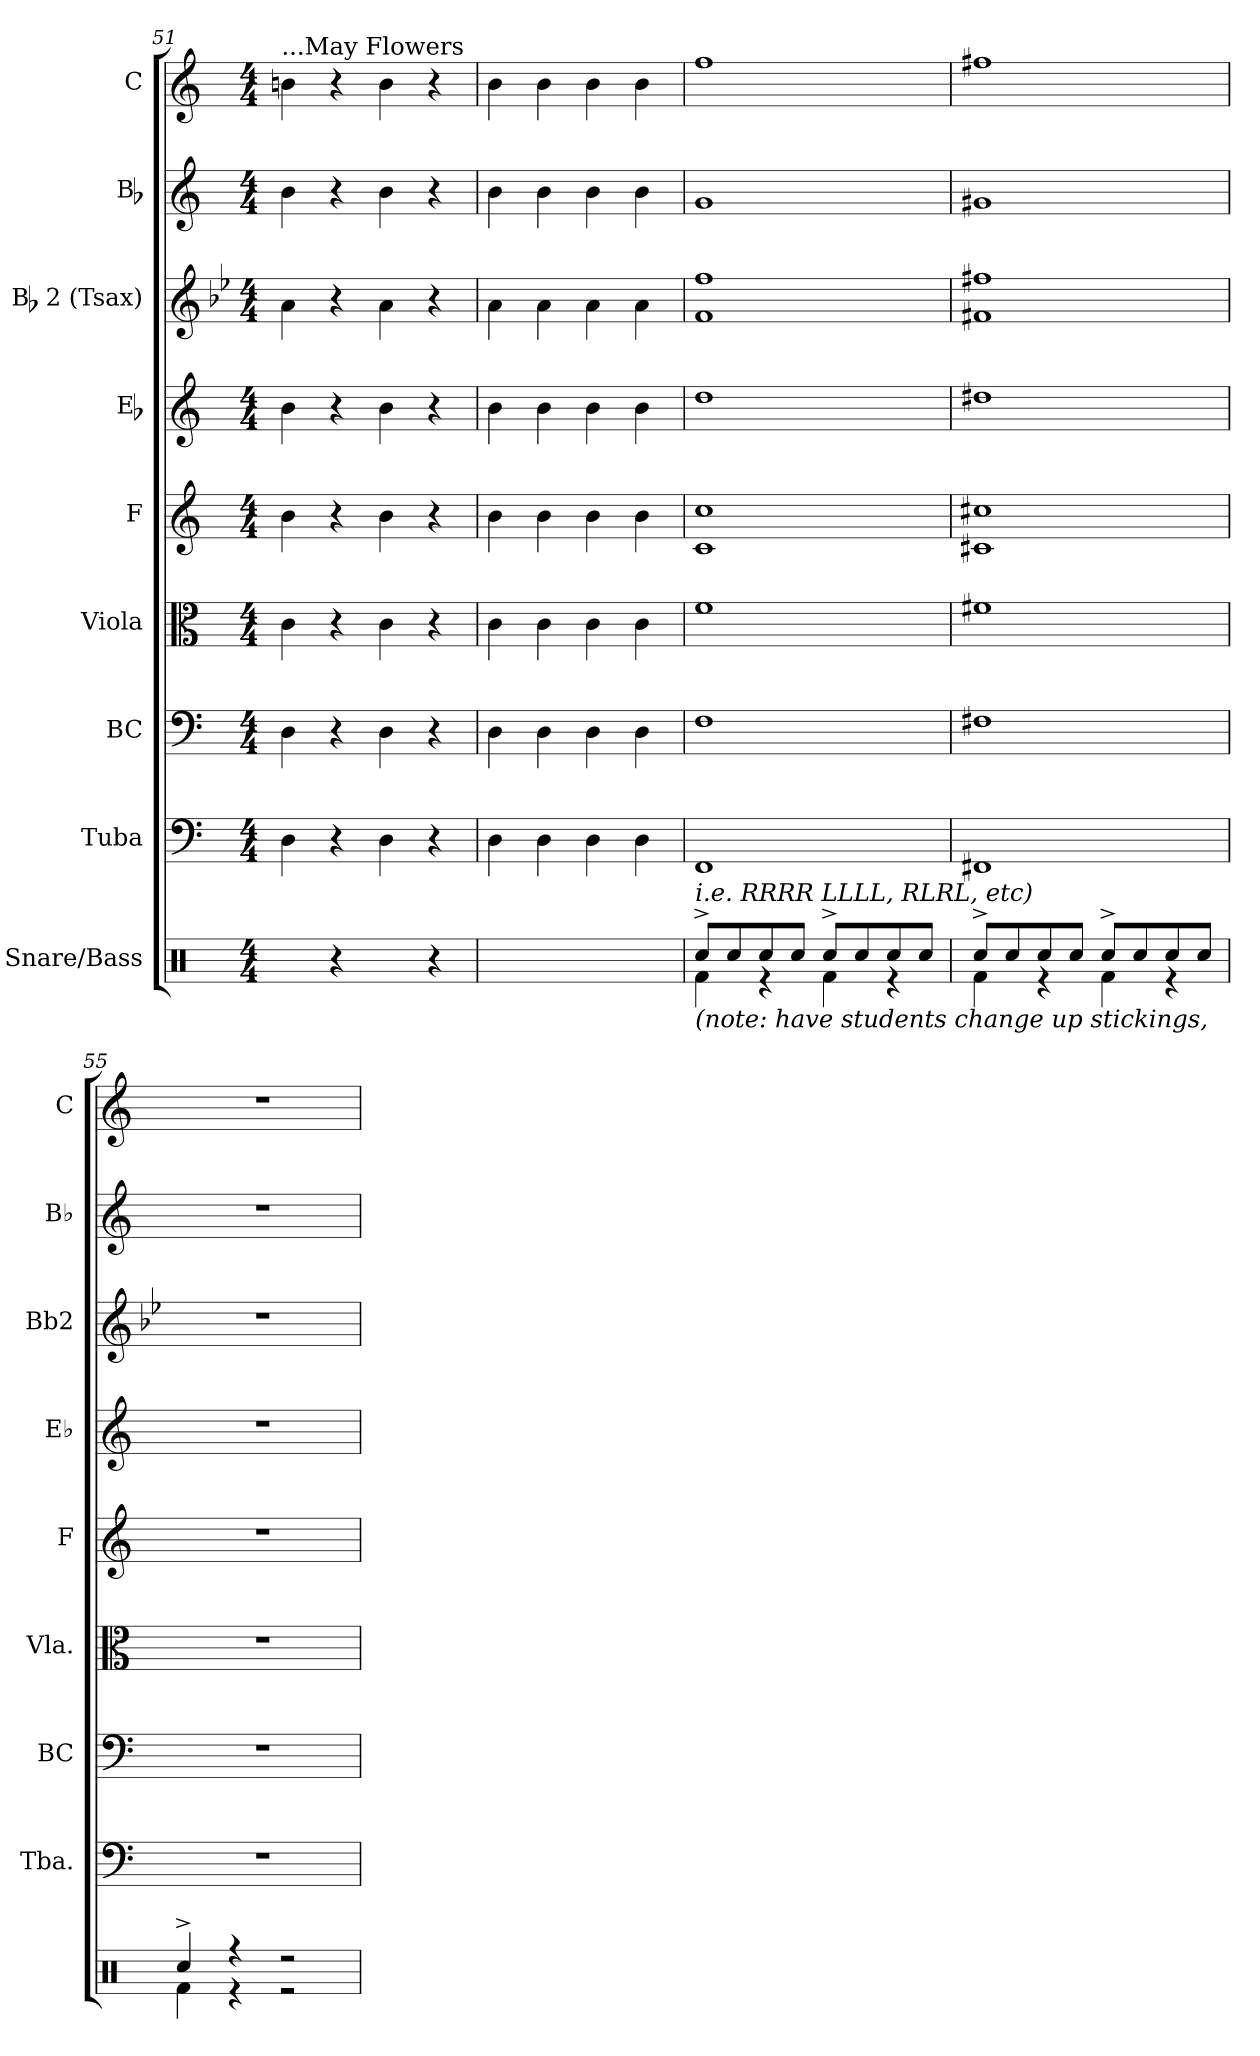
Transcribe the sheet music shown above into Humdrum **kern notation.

**kern	**kern	**kern	**kern	**kern	**kern	**kern	**kern	**kern
*part9	*part8	*part7	*part6	*part5	*part4	*part3	*part2	*part1
*staff9	*staff8	*staff7	*staff6	*staff5	*staff4	*staff3	*staff2	*staff1
*I"Snare/Bass	*I"Tuba	*I"BC	*I"Viola	*I"F	*I"Eb	*I"Bb 2 (Tsax)	*I"Bb	*I"C
*	*I'Tba.	*I'BC	*I'Vla.	*I'F	*I'Eb	*I'Bb2	*I'Bb	*I'C
!!LO:PB:g=z
*clefX	*clefF4	*clefF4	*clefC3	*clefG2	*clefG2	*clefG2	*clefG2	*clefG2
*	*	*	*	*ITrd4c7	*ITrd5c9	*ITrd8c14	*ITrd1c2	*
*k[]	*k[]	*k[]	*k[]	*k[b-]	*k[b-e-a-]	*k[b-e-]	*k[b-e-]	*k[]
*M4/4	*M4/4	*M4/4	*M4/4	*M4/4	*M4/4	*M4/4	*M4/4	*M4/4
=51	=51	=51	=51	=51	=51	=51	=51	=51
!	!	!	!	!	!	!	!	!LO:TX:a:t=...May Flowers
4Ri\	4Di\	4Di\	4ci\	4ei\	4di\	4Ai\	4ai\	4bni\
4r	4r	4r	4r	4r	4r	4r	4r	4r
4Ri\	4Di\	4Di\	4ci\	4ei\	4di\	4Ai\	4ai\	4bi\
4r	4r	4r	4r	4r	4r	4r	4r	4r
=52	=52	=52	=52	=52	=52	=52	=52	=52
4Ri\	4Di\	4Di\	4ci\	4ei\	4di\	4Ai\	4ai\	4bi\
4Ri\	4Di\	4Di\	4ci\	4ei\	4di\	4Ai\	4ai\	4bi\
4Ri\	4Di\	4Di\	4ci\	4ei\	4di\	4Ai\	4ai\	4bi\
4Ri\	4Di\	4Di\	4ci\	4ei\	4di\	4Ai\	4ai\	4bi\
=53	=53	=53	=53	=53	=53	=53	=53	=53
*^	*	*	*	*	*	*	*	*
!LO:TX:b:i:t=(note&colon; have students change up stickings,	!	!	!	!	!	!	!	!	!
!LO:TX:i:t=i.e. RRRR LLLL, RLRL, etc)	!	!	!	!	!	!	!	!	!
8Rcc^i/L	4Rfi\	1FFi	1Fi	1fi	1Fi 1fi	1fi	1Fi 1fi	1fi	1ffi
8Rcci/	.	.	.	.	.	.	.	.	.
8Rcci/	4r	.	.	.	.	.	.	.	.
8Rcci/J	.	.	.	.	.	.	.	.	.
8Rcc^i/L	4Rfi\	.	.	.	.	.	.	.	.
8Rcci/	.	.	.	.	.	.	.	.	.
8Rcci/	4r	.	.	.	.	.	.	.	.
8Rcci/J	.	.	.	.	.	.	.	.	.
=54	=54	=54	=54	=54	=54	=54	=54	=54	=54
8Rcc^i/L	4Rfi\	1FF#Xi	1F#Xi	1f#Xi	1F#Xi 1f#Xi	1f#Xi	1F#Xi 1f#Xi	1f#Xi	1ff#Xi
8Rcci/	.	.	.	.	.	.	.	.	.
8Rcci/	4r	.	.	.	.	.	.	.	.
8Rcci/J	.	.	.	.	.	.	.	.	.
8Rcc^i/L	4Rfi\	.	.	.	.	.	.	.	.
8Rcci/	.	.	.	.	.	.	.	.	.
8Rcci/	4r	.	.	.	.	.	.	.	.
8Rcci/J	.	.	.	.	.	.	.	.	.
=55	=55	=55	=55	=55	=55	=55	=55	=55	=55
4Rcc^i/	4Rfi\	1r	1r	1r	1r	1r	1r	1r	1r
4r	4r	.	.	.	.	.	.	.	.
2r	2r	.	.	.	.	.	.	.	.
*v	*v	*	*	*	*	*	*	*	*
=	=	=	=	=	=	=	=	=
*-	*-	*-	*-	*-	*-	*-	*-	*-
